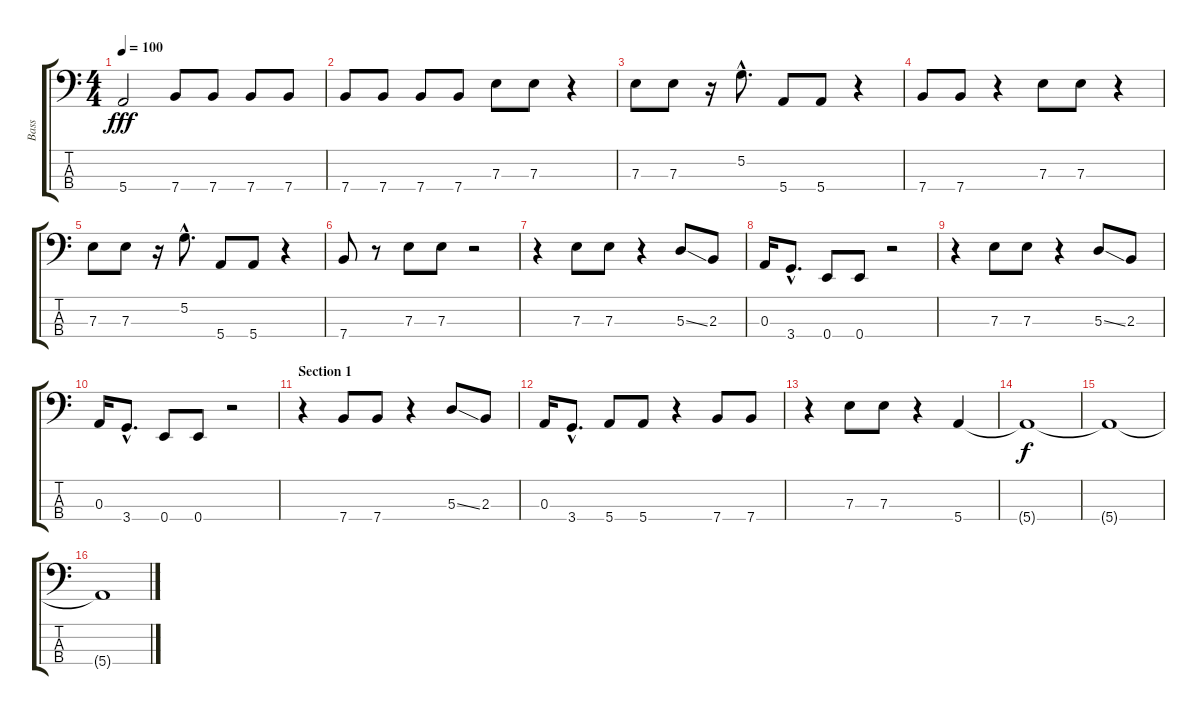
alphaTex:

\track ("Bass" "Bass") {instrument electricbassfinger}
\staff {score tabs}
\tuning (G2 D2 A1 E1) {hide}
\ts (4 4)
\tempo 100
\clef f4
\ks c
5.4{t}.2{dy fff} 7.4.8 7.4.8 7.4.8 7.4.8 |
7.4.8 7.4.8 7.4.8 7.4.8 7.3.8 7.3.8 r.4 |
7.3.8 7.3.8 r.16 5.2{hac}.8{d} 5.4.8 5.4.8 r.4 |
7.4.8 7.4.8 r.4 7.3.8 7.3.8 r.4 |
7.3.8 7.3.8 r.16 5.2{hac}.8{d} 5.4.8 5.4.8 r.4 |
7.4.8 r.8 7.3.8 7.3.8 r.2 |
r.4 7.3.8 7.3.8 r.4 5.3{ss}.8 2.3.8 |
0.3.16 3.4{hac}.8{d} 0.4.8 0.4.8 r.2 |
r.4 7.3.8 7.3.8 r.4 5.3{ss}.8 2.3.8 |
0.3.16 3.4{hac}.8{d} 0.4.8 0.4.8 r.2 |
\section ("" "Section 1")
r.4 7.4.8 7.4.8 r.4 5.3{ss}.8 2.3.8 |
0.3.16 3.4{hac}.8{d} 5.4.8 5.4.8 r.4 7.4.8 7.4.8 |
r.4 7.3.8 7.3.8 r.4 5.4.4 |
5.4{t}.1{dy f} |
5.4{t}.1 |
5.4{t}.1
